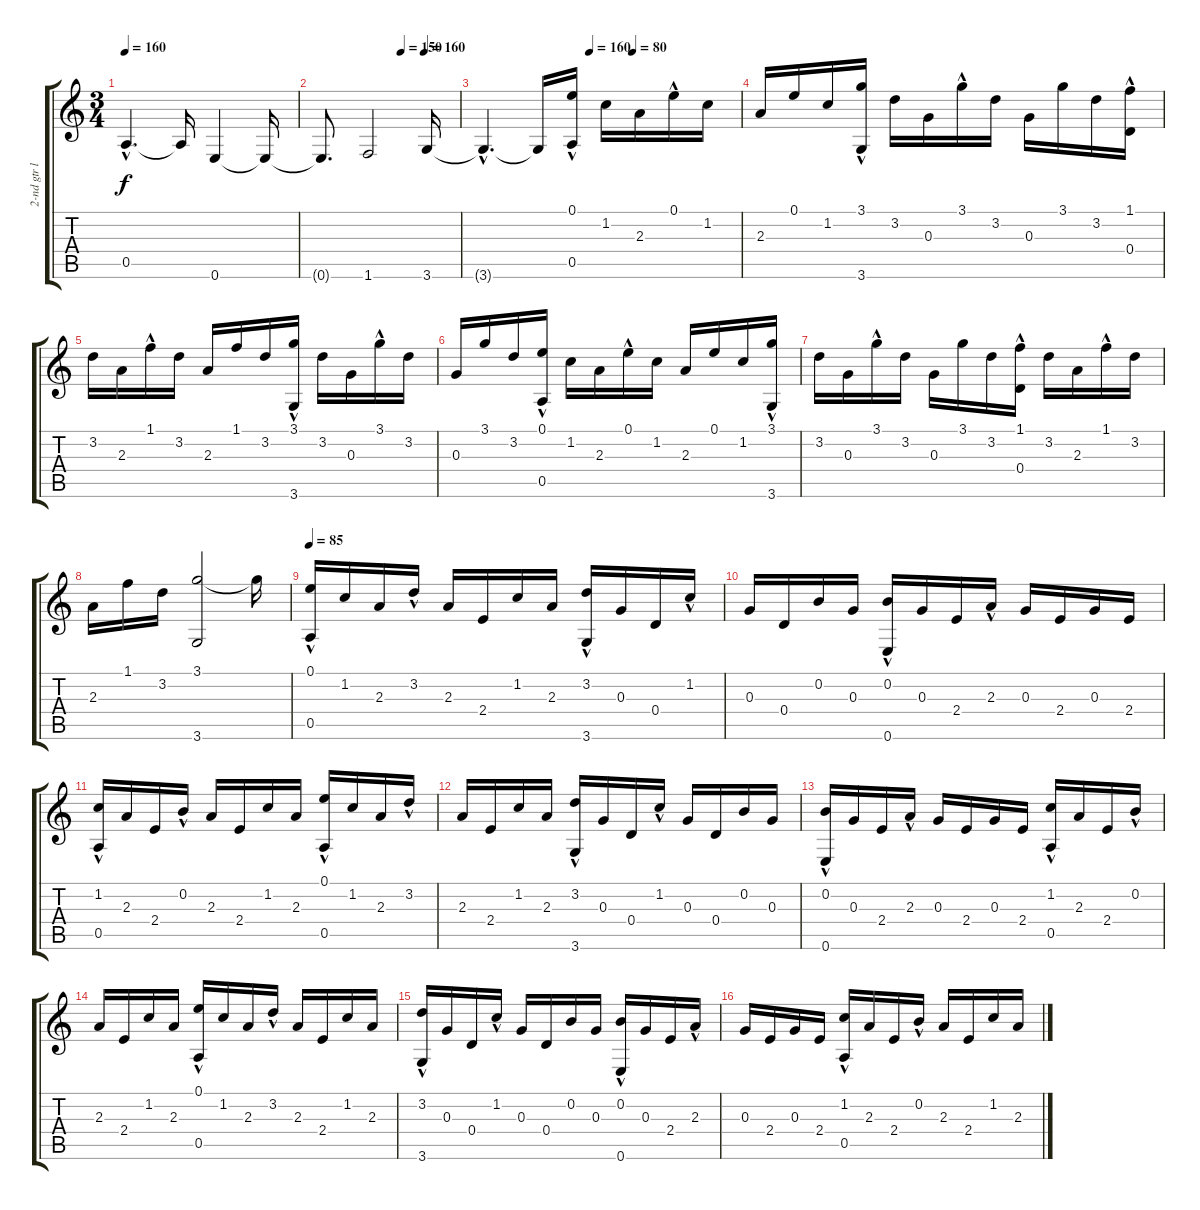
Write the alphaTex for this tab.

\track ("2-nd gtr line" "2-nd gtr l") {instrument electricguitarclean}
\staff {score tabs}
\tuning (E4 B3 G3 D3 A2 E2) {hide}
\ts (3 4)
\tempo 160
\clef g2
\ks c
0.5{hac t}.4{d dy f} 0.5{t}.16 0.6.4 0.6{t}.16 |
\tempo (150 0.5833333333333334)
\tempo (160 0.75)
0.6{t}.8{d} 1.6.2 3.6.16 |
\tempo (160 0.4166666666666667)
\tempo (80 0.5833333333333334)
3.6{hac t}.4{d} 3.6{t}.16 (0.1{hac} 0.5).16 1.2.16 2.3.16 0.1{hac}.16 1.2.16 |
2.3.16 0.1.16 1.2.16 (3.1{hac} 3.6).16 3.2.16 0.3.16 3.1{hac}.16 3.2.16 0.3.16 3.1.16 3.2.16 (1.1{hac} 0.4).16 |
3.2.16 2.3.16 1.1{hac}.16 3.2.16 2.3.16 1.1.16 3.2.16 (3.1{hac} 3.6).16 3.2.16 0.3.16 3.1{hac}.16 3.2.16 |
0.3.16 3.1.16 3.2.16 (0.1{hac} 0.5).16 1.2.16 2.3.16 0.1{hac}.16 1.2.16 2.3.16 0.1.16 1.2.16 (3.1{hac} 3.6).16 |
3.2.16 0.3.16 3.1{hac}.16 3.2.16 0.3.16 3.1.16 3.2.16 (1.1{hac} 0.4).16 3.2.16 2.3.16 1.1{hac}.16 3.2.16 |
2.3.16 1.1.16 3.2.16 (3.1 3.6).2 3.1{t}.16 |
\tempo 85
(0.1{hac} 0.5).16 1.2.16 2.3.16 3.2{hac}.16 2.3.16 2.4.16 1.2.16 2.3.16 (3.2{hac} 3.6).16 0.3.16 0.4.16 1.2{hac}.16 |
0.3.16 0.4.16 0.2.16 0.3.16 (0.2{hac} 0.6).16 0.3.16 2.4.16 2.3{hac}.16 0.3.16 2.4.16 0.3.16 2.4.16 |
(1.2{hac} 0.5).16 2.3.16 2.4.16 0.2{hac}.16 2.3.16 2.4.16 1.2.16 2.3.16 (0.1{hac} 0.5).16 1.2.16 2.3.16 3.2{hac}.16 |
2.3.16 2.4.16 1.2.16 2.3.16 (3.2{hac} 3.6).16 0.3.16 0.4.16 1.2{hac}.16 0.3.16 0.4.16 0.2.16 0.3.16 |
(0.2{hac} 0.6).16 0.3.16 2.4.16 2.3{hac}.16 0.3.16 2.4.16 0.3.16 2.4.16 (1.2{hac} 0.5).16 2.3.16 2.4.16 0.2{hac}.16 |
2.3.16 2.4.16 1.2.16 2.3.16 (0.1{hac} 0.5).16 1.2.16 2.3.16 3.2{hac}.16 2.3.16 2.4.16 1.2.16 2.3.16 |
(3.2{hac} 3.6).16 0.3.16 0.4.16 1.2{hac}.16 0.3.16 0.4.16 0.2.16 0.3.16 (0.2{hac} 0.6).16 0.3.16 2.4.16 2.3{hac}.16 |
0.3.16 2.4.16 0.3.16 2.4.16 (1.2{hac} 0.5).16 2.3.16 2.4.16 0.2{hac}.16 2.3.16 2.4.16 1.2.16 2.3.16
